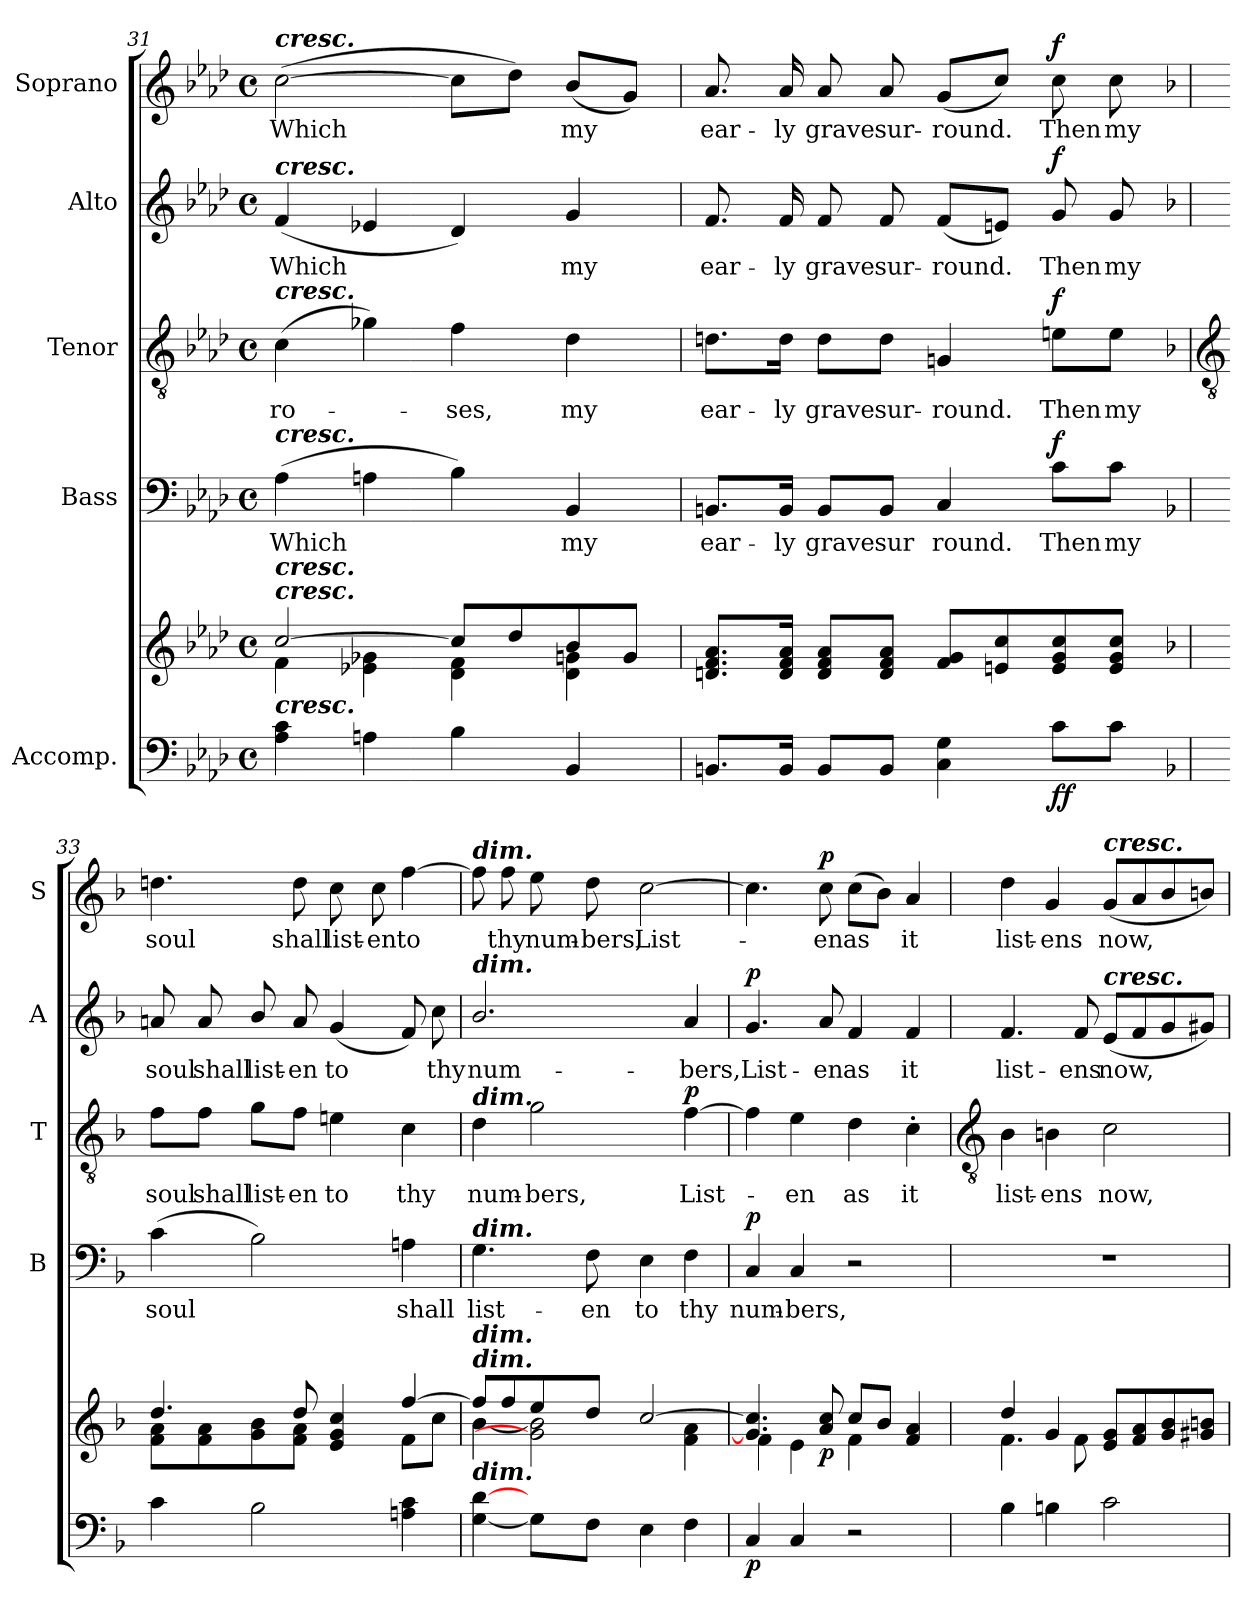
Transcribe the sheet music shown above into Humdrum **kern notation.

**kern	**kern	**dynam	**kern	**text	**dynam	**kern	**text	**dynam	**kern	**text	**dynam	**kern	**text	**dynam
*part5	*part5	*part5	*part4	*part4	*part4	*part3	*part3	*part3	*part2	*part2	*part2	*part1	*part1	*part1
*staff6	*staff5	*staff5/6	*staff4	*staff4	*staff4	*staff3	*staff3	*staff3	*staff2	*staff2	*staff2	*staff1	*staff1	*staff1
*I"Accomp.	*	*	*I"Bass	*	*	*I"Tenor	*	*	*I"Alto	*	*	*I"Soprano	*	*
*	*	*	*I'B	*	*	*I'T	*	*	*I'A	*	*	*I'S	*	*
*clefF4	*clefG2	*	*clefF4	*	*	*clefGv2	*	*	*clefG2	*	*	*clefG2	*	*
*k[b-e-a-d-]	*k[b-e-a-d-]	*	*k[b-e-a-d-]	*	*	*k[b-e-a-d-]	*	*	*k[b-e-a-d-]	*	*	*k[b-e-a-d-]	*	*
*A-:	*A-:	*	*A-:	*	*	*A-:	*	*	*A-:	*	*	*A-:	*	*
*M4/4	*M4/4	*	*M4/4	*	*	*M4/4	*	*	*M4/4	*	*	*M4/4	*	*
*met(c)	*met(c)	*	*met(c)	*	*	*met(c)	*	*	*met(c)	*	*	*met(c)	*	*
=31	=31	=31	=31	=31	=31	=31	=31	=31	=31	=31	=31	=31	=31	=31
*^	*^	*	*	*	*	*	*	*	*	*	*	*	*	*
!	!	!	!	!	!	!	!	!	!	!	!	!	!	!LO:TX:a:Bi:t=cresc.	!	!
!	!	!	!	!	!	!	!	!	!	!	!LO:TX:a:Bi:t=cresc.	!	!	!	!	!
!	!	!	!	!	!	!	!	!LO:TX:a:Bi:t=cresc.	!	!	!	!	!	!	!	!
!	!	!	!	!	!LO:TX:a:Bi:t=cresc.	!	!	!	!	!	!	!	!	!	!	!
!	!	!LO:TX:a:Bi:t=cresc.	!	!	!	!	!	!	!	!	!	!	!	!	!	!
!	!	!LO:TX:a:Bi:t=cresc.	!	!	!	!	!	!	!	!	!	!	!	!	!	!
!LO:TX:a:Bi:t=cresc.	!	!	!	!	!	!	!	!	!	!	!	!	!	!	!	!
!	!	!	!	!	!	!LO:LY:b	!	!	!LO:LY:b	!	!	!LO:LY:b	!	!	!LO:LY:b	!
1ryy	4A-\ 4c\	[2cc/	4f\	.	(>4A-	Which	.	(>4c	ro-	.	(<4f	Which	.	(>[2cc	Which	.
.	4An\	.	4e-X\ 4g-X\	.	4An	.	.	4g-X)	.	.	4e-X	.	.	.	.	.
!	!	!	!	!	!	!	!	!	!LO:LY:b	!	!	!	!	!	!	!
.	4B-\	8cc/L]	4d-\ 4f\	.	4B-)	.	.	4f	ses,	.	4d-)	.	.	8ccL]	.	.
.	.	8dd-/	.	.	.	.	.	.	.	.	.	.	.	8dd-J)	.	.
!	!	!	!	!	!	!LO:LY:b	!	!	!LO:LY:b	!	!	!LO:LY:b	!	!	!LO:LY:b	!
.	4BB-/	8b-/	4d-\ 4gn\	.	4BB-	my	.	4d-	my	.	4g	my	.	(<8b-/L	my	.
.	.	8g/J	.	.	.	.	.	.	.	.	.	.	.	8g/J)	.	.
=32	=32	=32	=32	=32	=32	=32	=32	=32	=32	=32	=32	=32	=32	=32	=32	=32
!	!	!	!	!	!	!LO:LY:b	!	!	!LO:LY:b	!	!	!LO:LY:b	!	!	!LO:LY:b	!
8.BBn/L	1ryy	8.dn/ 8.f/ 8.a-/L	1ryy	.	8.BBn/L	ear-	.	8.dn\L	ear-	.	8.f	ear-	.	8.a-	ear-	.
!	!	!	!	!	!	!LO:LY:b	!	!	!LO:LY:b	!	!	!LO:LY:b	!	!	!LO:LY:b	!
16BB/J	.	16d/ 16f/ 16a-/J	.	.	16BB/Jk	-ly	.	16d\Jk	-ly	.	16f	-ly	.	16a-	-ly	.
!	!	!	!	!	!	!LO:LY:b	!	!	!LO:LY:b	!	!	!LO:LY:b	!	!	!LO:LY:b	!
8BB/L	.	8d/ 8f/ 8a-/L	.	.	8BB/L	grave	.	8d\L	grave	.	8f	grave	.	8a-	grave	.
!	!	!	!	!	!	!LO:LY:b	!	!	!LO:LY:b	!	!	!LO:LY:b	!	!	!LO:LY:b	!
8BB/J	.	8d/ 8f/ 8a-/J	.	.	8BB/J	sur	.	8d\J	sur-	.	8f	sur-	.	8a-	sur-	.
!	!	!	!	!	!	!LO:LY:b	!	!	!LO:LY:b	!	!	!LO:LY:b	!	!	!LO:LY:b	!
4C\ 4G\	.	8f/ 8g/L	.	.	4C	round.	.	4Gn	-round.	.	(<8fL	-round.	.	(<8gL	-round.	.
.	.	8en/ 8cc/	.	.	.	.	.	.	.	.	8enJ)	.	.	8ccJ)	.	.
!	!	!	!	!LO:DY:b=2	!	!LO:LY:b	!	!	!LO:LY:b	!	!	!LO:LY:b	!	!	!LO:LY:b	!
!	!	!	!	!LO:DY:n=1:b	!	!	!LO:DY:b	!	!	!LO:DY:b	!	!	!LO:DY:b	!	!	!LO:DY:b
8c\L	.	8e/ 8g/ 8cc/	.	f f	8c\L	Then	f	8en\L	Then	f	8g	Then	f	8cc	Then	f
!	!	!	!	!	!	!LO:LY:b	!	!	!LO:LY:b	!	!	!LO:LY:b	!	!	!LO:LY:b	!
8c\J	.	8e/ 8g/ 8cc/J	.	.	8c\J	my	.	8e\J	my	.	8g	my	.	8cc	my	.
*v	*v	*	*	*	*	*	*	*	*	*	*	*	*	*	*	*
*k[b-]	*k[b-]	*	*	*k[b-]	*	*	*k[b-]	*	*	*k[b-]	*	*	*k[b-]	*	*
*F:	*F:	*	*	*F:	*	*	*F:	*	*	*F:	*	*	*F:	*	*
!!LO:LB:g=z
=33	=33	=33	=33	=33	=33	=33	=33	=33	=33	=33	=33	=33	=33	=33	=33
*	*	*	*	*	*	*	*clefGv2	*	*	*	*	*	*	*	*
!	!	!	!	!	!LO:LY:b	!	!	!LO:LY:b	!	!	!LO:LY:b	!	!	!LO:LY:b	!
4c	4.dd/	8f\ 8a\L	.	(>4c	soul	.	8f\L	soul	.	8an	soul	.	4.ddn	soul	.
!	!	!	!	!	!	!	!	!LO:LY:b	!	!	!LO:LY:b	!	!	!	!
.	.	8f\ 8a\	.	.	.	.	8f\J	shall	.	8a	shall	.	.	.	.
!	!	!	!	!	!	!	!	!LO:LY:b	!	!	!LO:LY:b	!	!	!	!
2B-	.	8g/ 8b-/	.	2B-)	.	.	8g\L	list-	.	8b-/	list-	.	.	.	.
!	!	!	!	!	!	!	!	!LO:LY:b	!	!	!LO:LY:b	!	!	!LO:LY:b	!
.	8dd/	8f\ 8a\J	.	.	.	.	8f\J	-en	.	8a	-en	.	8dd	shall	.
!	!	!	!	!	!	!	!	!LO:LY:b	!	!	!LO:LY:b	!	!	!LO:LY:b	!
.	4e/ 4g/ 4cc/	4ryy	.	.	.	.	4en	to	.	(<4g	to	.	8cc	list-	.
!	!	!	!	!	!	!	!	!	!	!	!	!	!	!LO:LY:b	!
.	.	.	.	.	.	.	.	.	.	.	.	.	8cc	-en	.
!	!	!	!	!	!LO:LY:b	!	!	!LO:LY:b	!	!	!	!	!	!LO:LY:b	!
4An 4c	[4ff/	8f\L	.	4An	shall	.	4c	thy	.	8f)	.	.	[4ff	to	.
!	!	!	!	!	!	!	!	!	!	!	!LO:LY:b	!	!	!	!
.	.	8cc\J	.	.	.	.	.	.	.	8cc	thy	.	.	.	.
=34	=34	=34	=34	=34	=34	=34	=34	=34	=34	=34	=34	=34	=34	=34	=34
!	!	!	!	!	!	!	!	!	!	!	!	!	!LO:TX:a:Bi:t=dim.	!	!
!	!	!	!	!	!	!	!	!	!	!LO:TX:a:Bi:t=dim.	!	!	!	!	!
!	!	!	!	!	!	!	!LO:TX:a:Bi:t=dim.	!	!	!	!	!	!	!	!
!	!	!	!	!LO:TX:a:Bi:t=dim.	!	!	!	!	!	!	!	!	!	!	!
!	!LO:TX:a:Bi:t=dim.	!	!	!	!	!	!	!	!	!	!	!	!	!	!
!	!LO:TX:a:Bi:t=dim.	!	!	!	!	!	!	!	!	!	!	!	!	!	!
!LO:TX:a:Bi:t=dim.	!	!	!	!	!	!	!	!	!	!	!	!	!	!	!
!	!	!	!	!	!LO:LY:b	!	!	!LO:LY:b	!	!	!LO:LY:b	!	!	!	!
[4G [4d	8ff/L]	[4b-\	.	4.G	list-	.	4d	num-	.	2.b-/	num-	.	8ff]	.	.
!	!	!	!	!	!	!	!	!	!	!	!	!	!	!LO:LY:b	!
.	8ff/	.	.	.	.	.	.	.	.	.	.	.	8ff	thy	.
!	!	!	!	!	!	!	!	!LO:LY:b	!	!	!	!	!	!LO:LY:b	!
8GL]	8ee/	2g\] 2b-\]	.	.	.	.	2g	-bers,	.	.	.	.	8ee	num-	.
!	!	!	!	!	!LO:LY:b	!	!	!	!	!	!	!	!	!LO:LY:b	!
8FJ	8dd/J	.	.	8F	-en	.	.	.	.	.	.	.	8dd	-bers,	.
!	!	!	!	!	!LO:LY:b	!	!	!	!	!	!	!	!	!LO:LY:b	!
4E	[2cc/	.	.	4E	to	.	.	.	.	.	.	.	[2cc	List-	.
!	!	!	!	!	!LO:LY:b	!	!	!LO:LY:b	!LO:DY:b	!	!LO:LY:b	!	!	!	!
4F	.	4f\ 4a\	.	4F	thy	.	[4f	List-	p	4a	-bers,	.	.	.	.
=35	=35	=35	=35	=35	=35	=35	=35	=35	=35	=35	=35	=35	=35	=35	=35
!	!	!	!LO:DY:b=2	!	!LO:LY:b	!LO:DY:b	!	!	!	!	!LO:LY:b	!LO:DY:b	!	!	!
4C	4.g/] 4.cc/]	4f\	p	4C	num-	p	4f]	.	.	4.g	List-	p	4.cc]	.	.
!	!	!	!	!	!LO:LY:b	!	!	!LO:LY:b	!	!	!	!	!	!	!
4C	.	4e\	.	4C	-bers,	.	4e	en	.	.	.	.	.	.	.
!	!	!	!LO:DY:b	!	!	!	!	!	!	!	!LO:LY:b	!	!	!LO:LY:b	!LO:DY:b
.	8a/ 8cc/	.	p	.	.	.	.	.	.	8a	-en	.	8cc	en	p
!	!	!	!	!	!	!	!	!LO:LY:b	!	!	!LO:LY:b	!	!	!LO:LY:b	!
2r	8cc/L	4f\	.	2r	.	.	4d	as	.	4f	as	.	(>8ccL	as	.
.	8b-/J	.	.	.	.	.	.	.	.	.	.	.	8b-J)	.	.
!	!	!	!	!	!	!	!	!LO:LY:b	!	!	!LO:LY:b	!	!	!LO:LY:b	!
.	4f/ 4a/	4ryy	.	.	.	.	4c'	it	.	4f	it	.	4a	it	.
!!LO:LB:g=z
=36	=36	=36	=36	=36	=36	=36	=36	=36	=36	=36	=36	=36	=36	=36	=36
*	*	*	*	*	*	*	*clefGv2	*	*	*	*	*	*	*	*
*^	*	*	*	*	*	*	*	*	*	*	*	*	*	*	*
!	!	!	!	!	!	!	!	!	!LO:LY:b	!	!	!LO:LY:b	!	!	!LO:LY:b	!
1ryy	4B-\	4dd/	4.f\	.	1r	.	.	4B-	list-	.	4.f	list-	.	4dd	list-	.
!	!	!	!	!	!	!	!	!	!LO:LY:b	!	!	!	!	!	!LO:LY:b	!
.	4Bn\	4g/	.	.	.	.	.	4Bn	-ens	.	.	.	.	4g	-ens	.
!	!	!	!	!	!	!	!	!	!	!	!	!LO:LY:b	!	!	!	!
.	.	.	8f\	.	.	.	.	.	.	.	8f	-ens	.	.	.	.
!	!	!	!	!	!	!	!	!	!	!	!	!	!	!LO:TX:a:Bi:t=cresc.	!	!
!	!	!	!	!	!	!	!	!	!	!	!LO:TX:a:Bi:t=cresc.	!	!	!	!	!
!	!	!	!	!	!	!	!	!	!LO:LY:b	!	!	!LO:LY:b	!	!	!LO:LY:b	!
.	2c\	8e/ 8g/L	2ryy	.	.	.	.	2c	now,	.	(<8eL	now,	.	(<8gL	now,	.
.	.	8f/ 8a/	.	.	.	.	.	.	.	.	8f	.	.	8a	.	.
.	.	8g/ 8b-/	.	.	.	.	.	.	.	.	8g	.	.	8b-	.	.
.	.	8g#X/ 8bn/J	.	.	.	.	.	.	.	.	8g#XJ)	.	.	8bnJ)	.	.
*v	*v	*	*	*	*	*	*	*	*	*	*	*	*	*	*	*
*	*v	*v	*	*	*	*	*	*	*	*	*	*	*	*	*
=	=	=	=	=	=	=	=	=	=	=	=	=	=	=
*-	*-	*-	*-	*-	*-	*-	*-	*-	*-	*-	*-	*-	*-	*-
